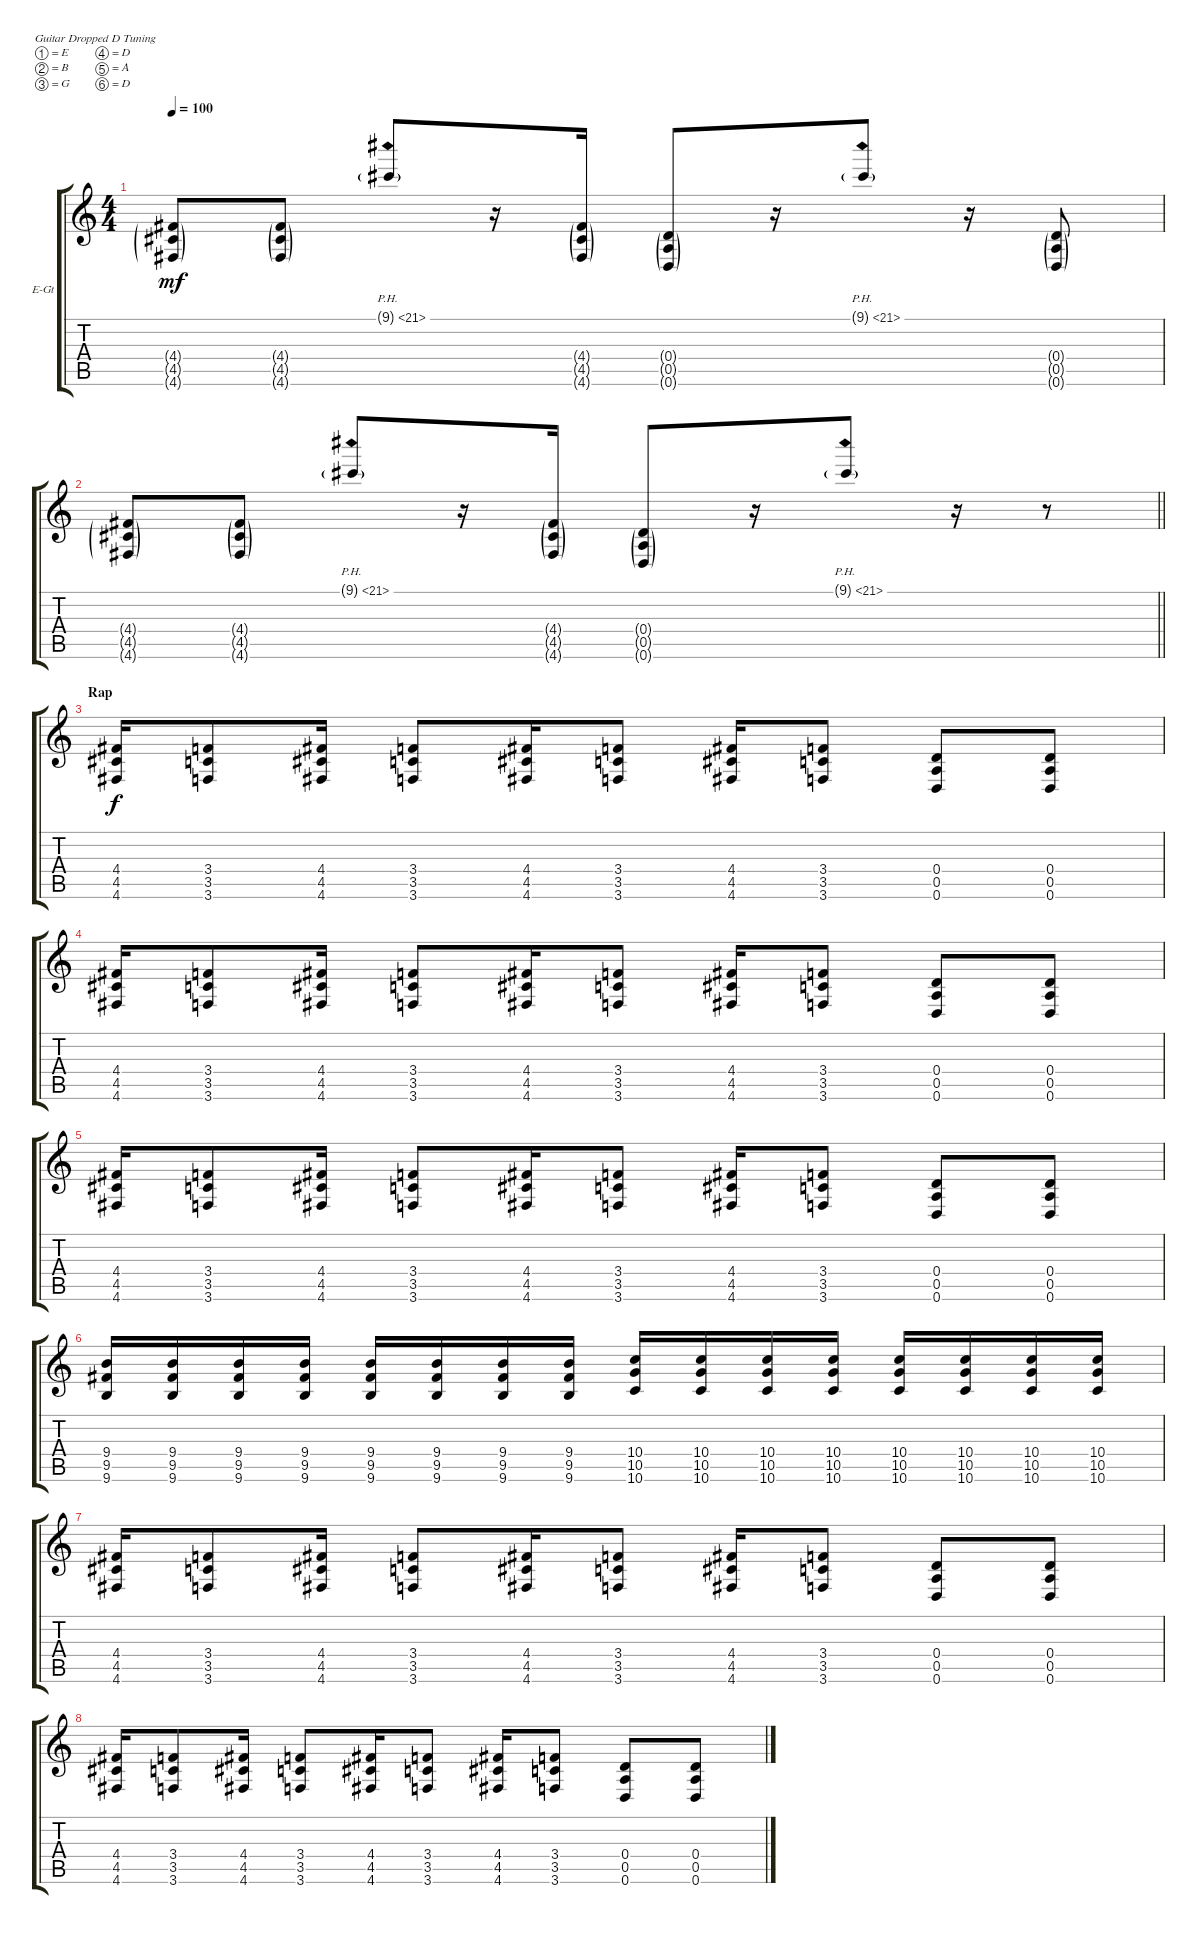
\bracketExtendMode groupsimilarinstruments
\firstSystemTrackNameOrientation horizontal
\otherSystemsTrackNameOrientation horizontal
\track ("Guitar" "E-Gt") {instrument distortionguitar}
\staff {score tabs}
\tuning (E4 B3 G3 D3 A2 D2)
\ts (4 4)
\tempo 100
\clef g2
\ks c
(4.4{g} 4.5{g} 4.6{g}).8{dy mf} (4.4{g} 4.5{g} 4.6{g}).8 9.1{ph 12 g}.8 r.16 (4.4{g} 4.5{g} 4.6{g}).16 (0.4{g} 0.5{g} 0.6{g}).8 r.16 9.1{ph 12 g}.8 r.16 (0.4{g} 0.5{g} 0.6{g}).8 |
\barLineRight lightlight
(4.4{g} 4.5{g} 4.6{g}).8 (4.4{g} 4.5{g} 4.6{g}).8 9.1{ph 12 g}.8 r.16 (4.4{g} 4.5{g} 4.6{g}).16 (0.4{g} 0.5{g} 0.6{g}).8 r.16 9.1{ph 12 g}.8 r.16 r.8 |
\section ("" "Rap")
(4.4 4.5 4.6).16{dy f} (3.4 3.5 3.6).8 (4.4 4.5 4.6).16 (3.4 3.5 3.6).8 (4.4 4.5 4.6).16 (3.4 3.5 3.6).8 (4.4 4.5 4.6).16 (3.4 3.5 3.6).8 (0.4 0.5 0.6).8 (0.4 0.5 0.6).8 |
(4.4 4.5 4.6).16 (3.4 3.5 3.6).8 (4.4 4.5 4.6).16 (3.4 3.5 3.6).8 (4.4 4.5 4.6).16 (3.4 3.5 3.6).8 (4.4 4.5 4.6).16 (3.4 3.5 3.6).8 (0.4 0.5 0.6).8 (0.4 0.5 0.6).8 |
(4.4 4.5 4.6).16 (3.4 3.5 3.6).8 (4.4 4.5 4.6).16 (3.4 3.5 3.6).8 (4.4 4.5 4.6).16 (3.4 3.5 3.6).8 (4.4 4.5 4.6).16 (3.4 3.5 3.6).8 (0.4 0.5 0.6).8 (0.4 0.5 0.6).8 |
(9.4 9.5 9.6).16 (9.4 9.5 9.6).16 (9.4 9.5 9.6).16 (9.4 9.5 9.6).16 (9.4 9.5 9.6).16 (9.4 9.5 9.6).16 (9.4 9.5 9.6).16 (9.4 9.5 9.6).16 (10.4 10.5 10.6).16 (10.4 10.5 10.6).16 (10.4 10.5 10.6).16 (10.4 10.5 10.6).16 (10.4 10.5 10.6).16 (10.4 10.5 10.6).16 (10.4 10.5 10.6).16 (10.4 10.5 10.6).16 |
(4.4 4.5 4.6).16 (3.4 3.5 3.6).8 (4.4 4.5 4.6).16 (3.4 3.5 3.6).8 (4.4 4.5 4.6).16 (3.4 3.5 3.6).8 (4.4 4.5 4.6).16 (3.4 3.5 3.6).8 (0.4 0.5 0.6).8 (0.4 0.5 0.6).8 |
(4.4 4.5 4.6).16 (3.4 3.5 3.6).8 (4.4 4.5 4.6).16 (3.4 3.5 3.6).8 (4.4 4.5 4.6).16 (3.4 3.5 3.6).8 (4.4 4.5 4.6).16 (3.4 3.5 3.6).8 (0.4 0.5 0.6).8 (0.4 0.5 0.6).8
